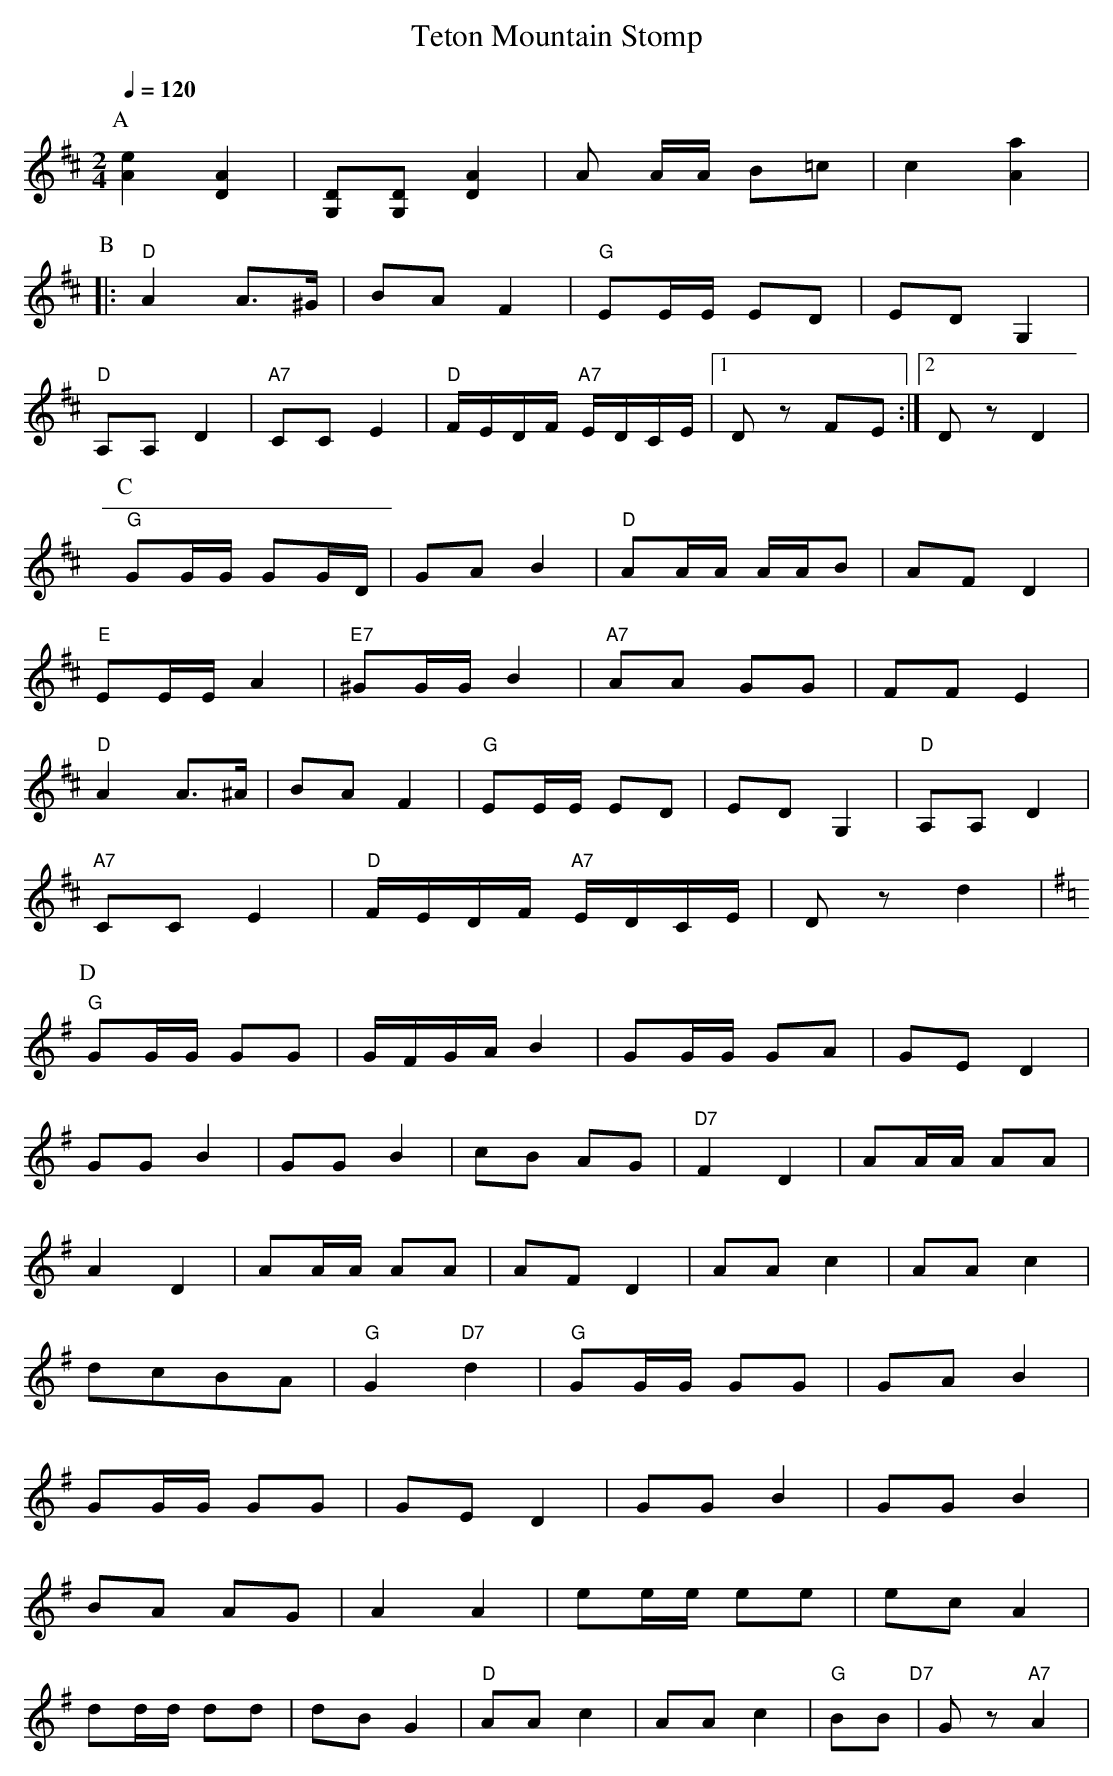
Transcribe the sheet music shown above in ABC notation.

X:1
T:Teton Mountain Stomp
M:2/4
L:1/8
Q:1/4=120
K:D
P:A
[A2e2][A2D2]| [G,D][G,D] [A2D2] | A A/A/ B=c| c2 [A2a2]|
P:B
|: "D" A2 A>^G| BA F2| "G" EE/E/ ED| ED G,2|
"D" A,A, D2|"A7" CC E2| "D" F/E/D/F/ "A7" E/D/C/E/|[1 D z FE :|[2 D z D2|
P:C
"G" GG/G/ GG/D/| GA B2|"D" AA/A/ A/A/B| AF D2|
"E" EE/E/ A2 | "E7" ^GG/G/ B2| "A7" AA GG| FF E2|
"D" A2 A>^A| BA F2| "G" EE/E/ ED | ED G,2| "D" A,A, D2|
"A7" CC E2| "D" F/E/D/F/ "A7" E/D/C/E/ | D z d2|
P:D
K:G
"G" GG/G/ GG| G/F/G/A/ B2| GG/G/ GA| GE D2|
GG B2| GG B2| cB AG| "D7" F2 D2| AA/A/ AA|
A2 D2| AA/A/ AA| AF D2 | AA c2 |AA c2|
dcBA|"G" G2 "D7" d2| "G" GG/G/ GG| GA B2|
GG/G/ GG|GE D2| GG B2| GG B2|
BA A#G| A2 A2| ee/e/ ee| ec A2|
dd/d/ dd| dB G2|"D" AA c2| AA c2| "G" BB "D7" |G z "A7" A2|
